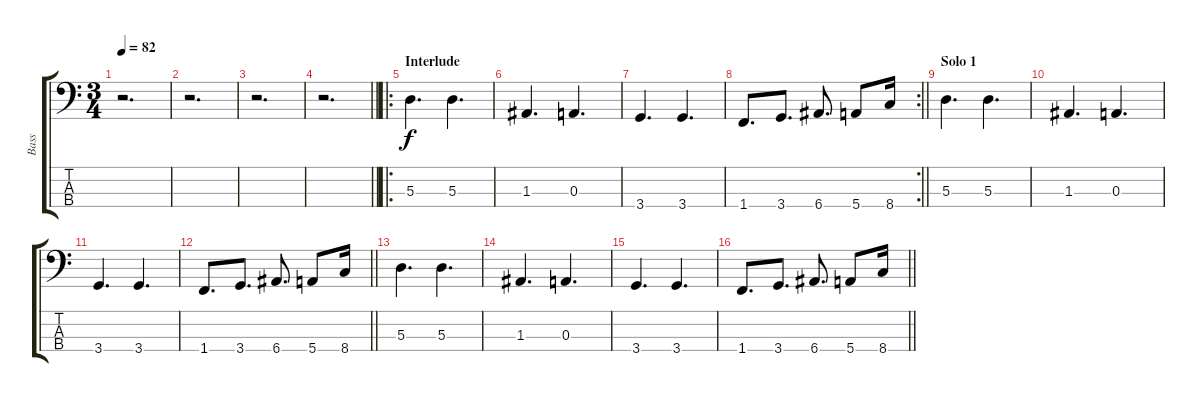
\track ("Bass" "Bass") {instrument electricbassfinger}
\staff {score tabs}
\tuning (G2 D2 A1 E1) {hide}
\ts (3 4)
\tempo 82
\clef f4
\ks c
r.2{d dy f} |
r.2{d} |
r.2{d} |
\barLineRight lightlight
r.2{d} |
\ro
\section ("" "Interlude")
5.3.4{d} 5.3.4{d} |
1.3.4{d} 0.3.4{d} |
3.4.4{d} 3.4.4{d} |
\rc 2
\barLineRight lightlight
1.4.8{d} 3.4.8{d} 6.4.8{d} 5.4.8 8.4.16 |
\section ("" "Solo 1")
5.3.4{d} 5.3.4{d} |
1.3.4{d} 0.3.4{d} |
3.4.4{d} 3.4.4{d} |
\barLineRight lightlight
1.4.8{d} 3.4.8{d} 6.4.8{d} 5.4.8 8.4.16 |
5.3.4{d} 5.3.4{d} |
1.3.4{d} 0.3.4{d} |
3.4.4{d} 3.4.4{d} |
\barLineRight lightlight
1.4.8{d} 3.4.8{d} 6.4.8{d} 5.4.8 8.4.16
